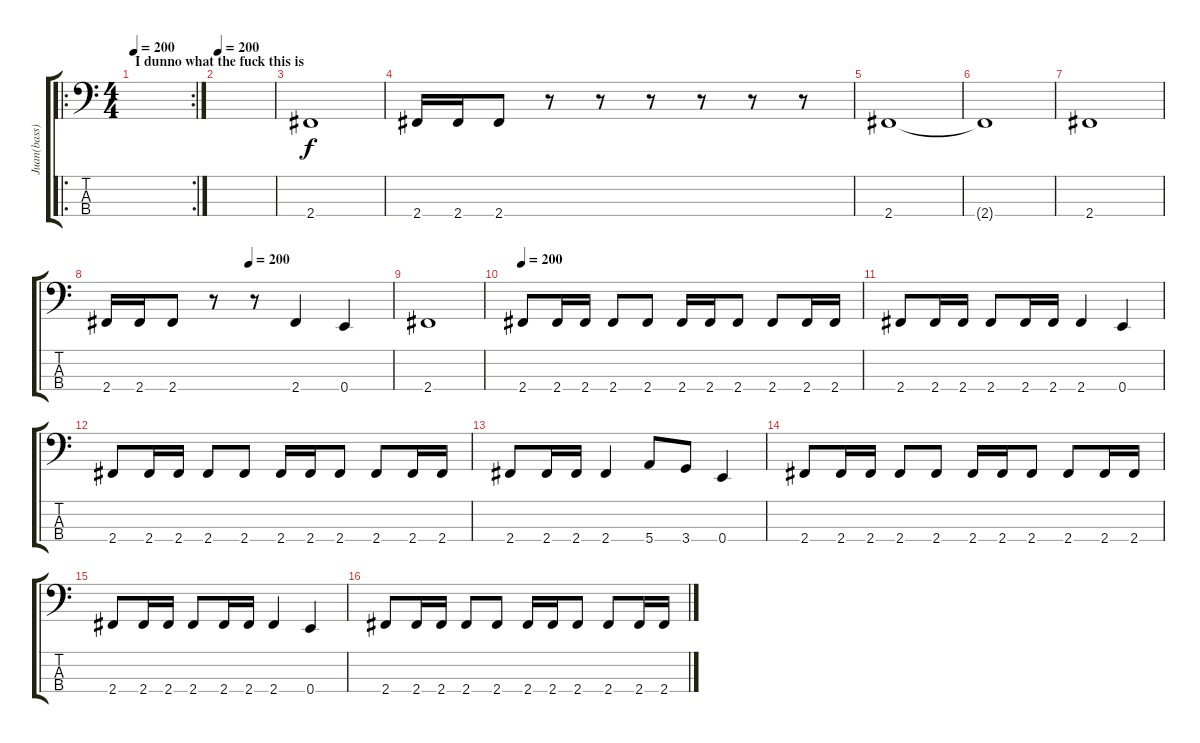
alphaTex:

\track ("Juan(bass)" "Juan(bass)") {instrument electricbasspick}
\staff {score tabs}
\tuning (G2 D2 A1 E1) {hide}
\ro
\rc 2
\ts (4 4)
\section ("" "I dunno what the fuck this is")
\tempo 200
\tempo 10
\tempo 200
\clef f4
\ks c
|
\tempo 200
|
2.4.1 |
2.4.16 2.4.16 2.4.8 r.8 r.8 r.8 r.8 r.8 r.8 |
2.4.1 |
2.4{t}.1 |
2.4.1 |
\tempo (200 0.5)
2.4.16 2.4.16 2.4.8 r.8 r.8 2.4.4{instrument slapbass1} 0.4.4 |
2.4.1 |
\tempo 200
2.4.8{instrument electricbasspick} 2.4.16 2.4.16 2.4.8 2.4.8 2.4.16 2.4.16 2.4.8 2.4.8 2.4.16 2.4.16 |
2.4.8 2.4.16 2.4.16 2.4.8 2.4.16 2.4.16 2.4.4 0.4.4 |
2.4.8 2.4.16 2.4.16 2.4.8 2.4.8 2.4.16 2.4.16 2.4.8 2.4.8 2.4.16 2.4.16 |
2.4.8 2.4.16 2.4.16 2.4.4 5.4.8 3.4.8 0.4.4 |
2.4.8 2.4.16 2.4.16 2.4.8 2.4.8 2.4.16 2.4.16 2.4.8 2.4.8 2.4.16 2.4.16 |
2.4.8 2.4.16 2.4.16 2.4.8 2.4.16 2.4.16 2.4.4 0.4.4 |
2.4.8 2.4.16 2.4.16 2.4.8 2.4.8 2.4.16 2.4.16 2.4.8 2.4.8 2.4.16 2.4.16
